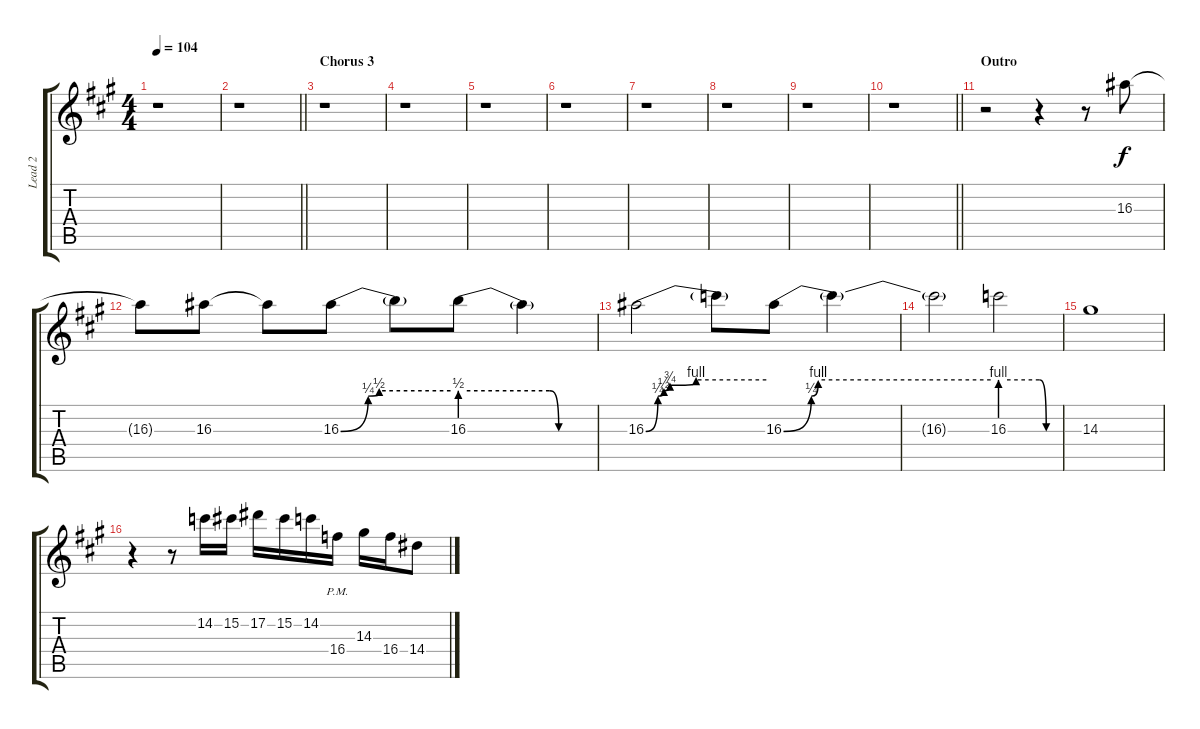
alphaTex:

\track ("Lead 2" "Lead 2") {instrument distortionguitar}
\staff {score tabs}
\tuning (Eb4 Bb3 Gb3 Db3 Ab2 Eb2) {hide}
\ts (4 4)
\tempo 104
\clef g2
\ks a
r.1{dy f} |
\barLineRight lightlight
r.1 |
\section ("" "Chorus 3")
r.1 |
r.1 |
r.1 |
r.1 |
r.1 |
r.1 |
r.1 |
\barLineRight lightlight
r.1 |
\section ("" "Outro")
r.2{volume 6 balance 16} r.4 r.8 16.3.8 |
16.3{t}.8 16.3.8 16.3{t}.8 16.3{be (custom 0 0 15 1 21 2 60 2)}.8 16.3{t}.8 16.3{be (custom 0 2 39 2 43 0 60 0)}.8 16.3{t}.4 |
16.3{be (custom 0 0 6 1 9 2 12 3 25 4 60 4)}.2 16.3{t}.8 16.3{be (custom 0 0 8 1 10 4 60 4)}.8 16.3{t}.4 |
16.3{t}.2 16.3{be (custom 0 4 40 4 47 0 60 0)}.2 |
14.3.1 |
r.4 r.8 14.2.16 15.2.16 17.2.16 15.2.16 14.2.16 16.4{pm}.16 14.3.16 16.4.16 14.4.8
